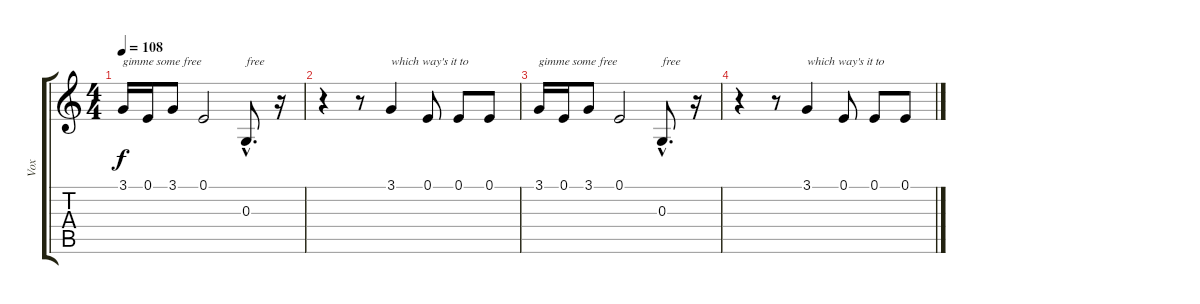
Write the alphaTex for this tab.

\track ("Vox" "Vox") {instrument violin}
\staff {score tabs}
\tuning (E4 B3 G3 D3 A2 E2) {hide}
\ts (4 4)
\tempo 108
\clef g2
\ks c
3.1.16{txt "gimme some free" dy f volume 5} 0.1.16 3.1.8 0.1.2 0.3{hac}.8{d txt "free"} r.16 |
r.4 r.8 3.1.4{txt "which way's it to"} 0.1.8 0.1.8 0.1.8 |
3.1.16{txt "gimme some free" volume 0} 0.1.16 3.1.8 0.1.2 0.3{hac}.8{d txt "free"} r.16 |
r.4 r.8 3.1.4{txt "which way's it to"} 0.1.8 0.1.8 0.1.8
